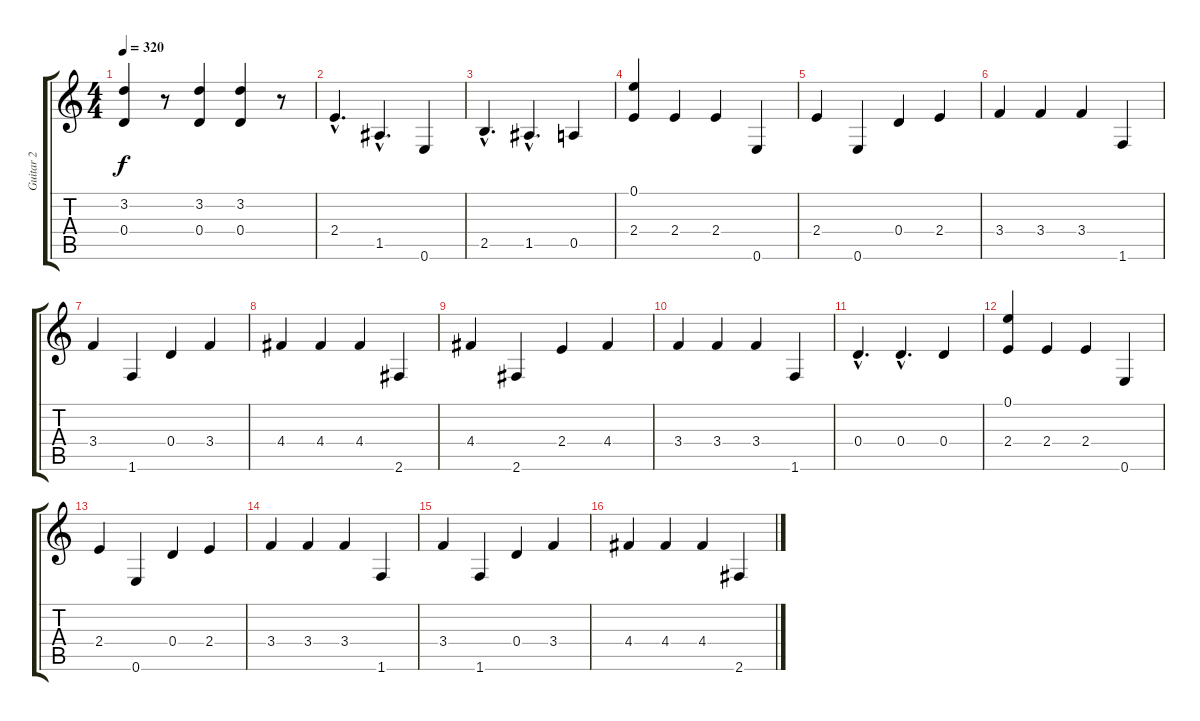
\track ("Guitar 2" "Guitar 2") {instrument distortionguitar}
\staff {score tabs}
\tuning (E4 B3 G3 D3 A2 E2) {hide}
\ts (4 4)
\tempo 320
\clef g2
\ks c
(3.2 0.4).4{dy f} r.8 (3.2 0.4).4 (3.2 0.4).4 r.8 |
2.4{hac}.4{d balance 6} 1.5{hac}.4{d} 0.6.4 |
2.5{hac}.4{d} 1.5{hac}.4{d} 0.5.4 |
(0.1 2.4).4{balance 8} 2.4.4 2.4.4 0.6.4 |
2.4.4 0.6.4 0.4.4 2.4.4 |
3.4.4 3.4.4 3.4.4 1.6.4 |
3.4.4 1.6.4 0.4.4 3.4.4 |
4.4.4 4.4.4 4.4.4 2.6.4 |
4.4.4 2.6.4 2.4.4 4.4.4 |
3.4.4 3.4.4 3.4.4 1.6.4 |
0.4{hac}.4{d} 0.4{hac}.4{d} 0.4.4 |
(0.1 2.4).4 2.4.4 2.4.4 0.6.4 |
2.4.4 0.6.4 0.4.4 2.4.4 |
3.4.4 3.4.4 3.4.4 1.6.4 |
3.4.4 1.6.4 0.4.4 3.4.4 |
4.4.4 4.4.4 4.4.4 2.6.4
